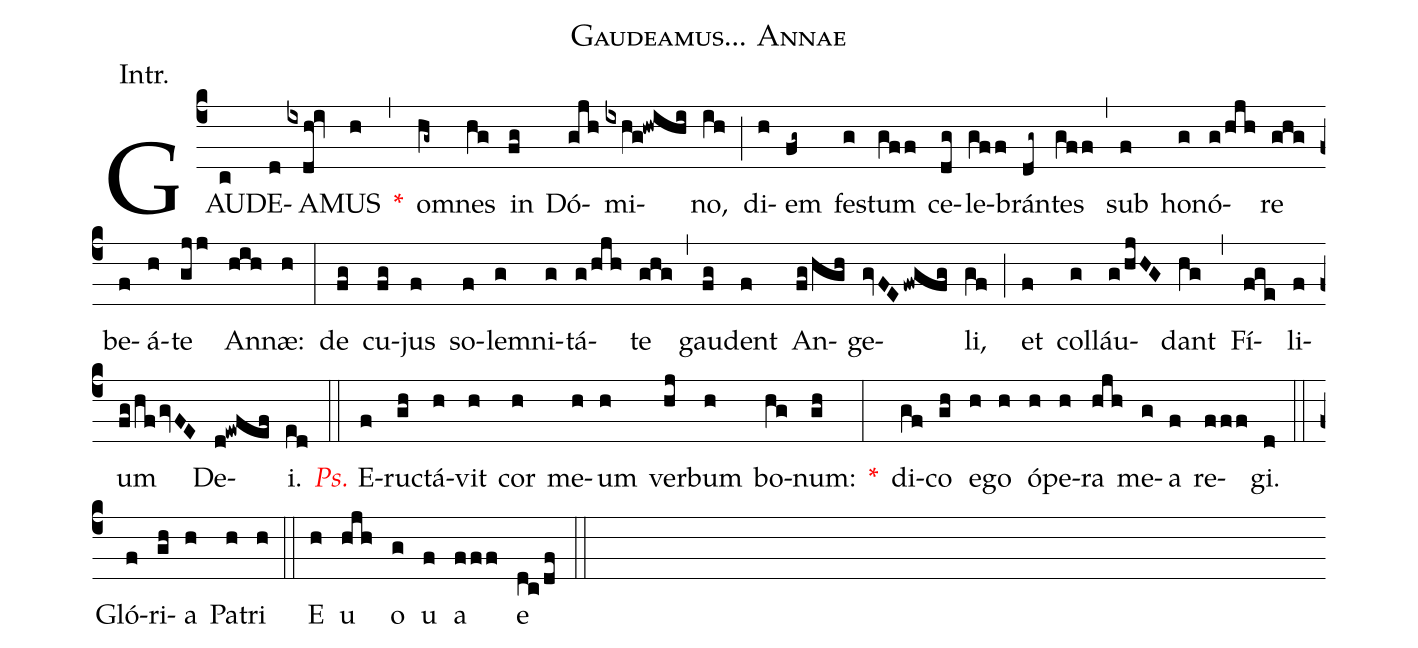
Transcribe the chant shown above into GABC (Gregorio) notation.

name:Gaudeamus... Annae;
annotation:Intr.;
mode:I.;
office-part:Introit;
%%
(c4) GAU(c)DE(d)A(ixdh!iv)MUS(h) <v>\red{*}</v>(,) o(hg~)mnes(hg) in(fg) Dó(gjh)mi(ixhg!hwihi)no,(ih) (;) di(h)em(fg~) fe(g)stum(gff) ce(dg)le(gff)brán(dg~)tes(gff) (,) sub(f) ho(g)nó(g/hjh)re(ghg) be(f)á(h)te(gjj) An(hih)næ:(h) (:) de(fg) cu(fg)jus(f) so(f)lem(g)ni(g)tá(g/hjh)te(ghg) (,) gau(fg)dent(f) An(fg/hgh)ge(gvFEfwgfg)li,(gf) (;) et(f) col(g)láu(g/hjHG)dant(hg) (,) Fí(fge)li(f)um(fg/hf/gvFE) De(d!ewfef)i.(ed) (::) <v>\redit{Ps.}</v> E(f)ru(gh)ctá(h)vit(h) cor(h) me(h)um(h) ver(hj)bum(h) bo(hg)num:(gh) <v>\red{*}</v>(:) di(gf)co(gh) e(h)go(h) ó(h)pe(h)ra(hjh) me(g)a(f) re(fff)gi.(d) (::) Gló(f)ri(gh)a(h) Pa(h)tri(h) (::) E(h) u(hjh) o(g) u(f) a(fff) e(dc/df) (::)
